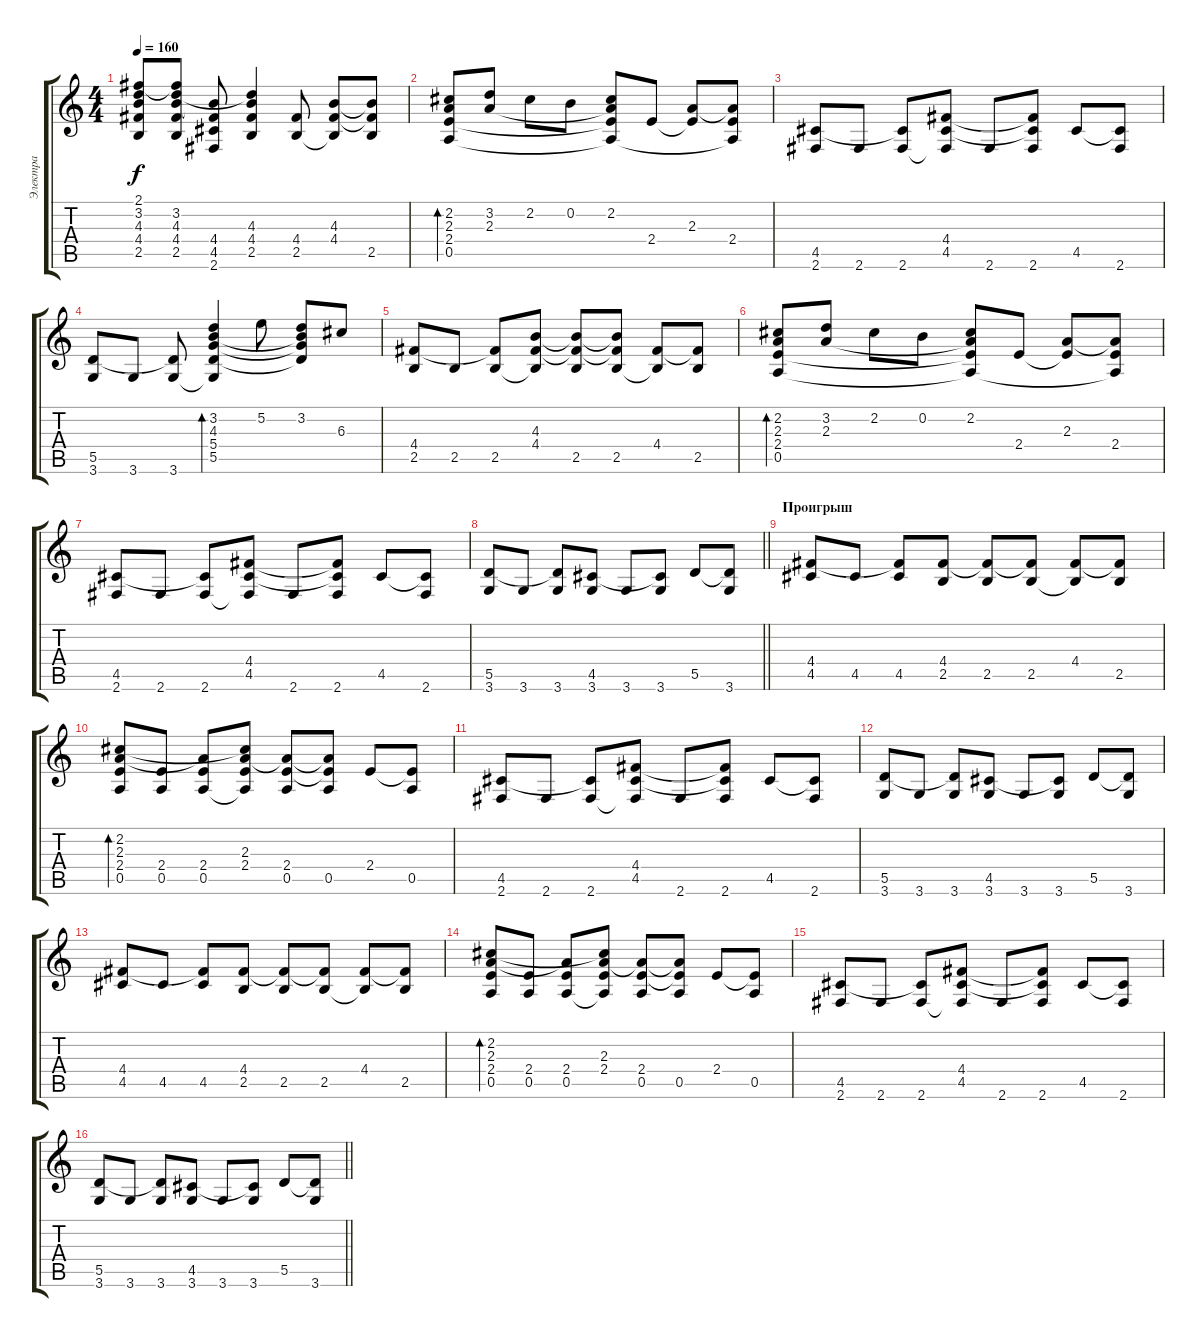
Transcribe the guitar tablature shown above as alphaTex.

\track ("Электра" "Электра") {instrument electricguitarjazz}
\staff {score tabs}
\tuning (E4 B3 G3 D3 A2 E2) {hide}
\ts (4 4)
\tempo 160
\clef g2
\ks c
(2.1 3.2 4.3 4.4 2.5).8{dy f} (2.1{t} 3.2 4.3 4.4 2.5).8 (4.3{t} 4.4 4.5 2.6).8 (3.2{t} 4.3 4.4 2.5).4 (4.4 2.5).8 (4.3 4.4 2.5{t}).8 (4.3{t} 4.4{t} 2.5).8 |
(2.2 2.3 2.4 0.5).8{bd 120} (3.2 2.3).8 2.2.8 0.2.8 (2.2 2.3{t} 2.4{t} 0.5{t}).8 2.4.8 (2.3 2.4{t}).8 (2.3{t} 2.4 0.5{t}).8 |
(4.5 2.6).8 2.6.8 (4.5{t} 2.6).8 (4.4 4.5 2.6{t}).8 2.6.8 (4.4{t} 4.5{t} 2.6).8 4.5.8 (4.5{t} 2.6).8 |
(5.5 3.6).8 3.6.8 (5.5{t} 3.6).8 (3.2 4.3 5.4 5.5 3.6{t}).4{bd 120} 5.2.8 (3.2 4.3{t} 5.4{t} 5.5{t}).8 6.3.8 |
(4.4 2.5).8 2.5.8 (4.4{t} 2.5).8 (4.3 4.4 2.5{t}).8 (4.3{t} 4.4{t} 2.5).8 (4.3{t} 4.4{t} 2.5).8 (4.4 2.5{t}).8 (4.4{t} 2.5).8 |
(2.2 2.3 2.4 0.5).8{bd 120} (3.2 2.3).8 2.2.8 0.2.8 (2.2 2.3{t} 2.4{t} 0.5{t}).8 2.4.8 (2.3 2.4{t}).8 (2.3{t} 2.4 0.5{t}).8 |
(4.5 2.6).8 2.6.8 (4.5{t} 2.6).8 (4.4 4.5 2.6{t}).8 2.6.8 (4.4{t} 4.5{t} 2.6).8 4.5.8 (4.5{t} 2.6).8 |
\barLineRight lightlight
(5.5 3.6).8 3.6.8 (5.5{t} 3.6).8 (4.5 3.6).8 3.6.8 (4.5{t} 3.6).8 5.5.8 (5.5{t} 3.6).8 |
\section ("" "Проигрыш")
(4.4 4.5).8 4.5.8 (4.4{t} 4.5).8 (4.4 2.5).8 (4.4{t} 2.5).8 (4.4{t} 2.5).8 (4.4 2.5{t}).8 (4.4{t} 2.5).8 |
(2.2 2.3 2.4 0.5).8{bd 120} (2.4 0.5).8 (2.3{t} 2.4 0.5).8 (2.2{t} 2.3 2.4 0.5{t}).8 (2.3{t} 2.4 0.5).8 (2.3{t} 2.4{t} 0.5).8 2.4.8 (2.4{t} 0.5).8 |
(4.5 2.6).8 2.6.8 (4.5{t} 2.6).8 (4.4 4.5 2.6{t}).8 2.6.8 (4.4{t} 4.5{t} 2.6).8 4.5.8 (4.5{t} 2.6).8 |
(5.5 3.6).8 3.6.8 (5.5{t} 3.6).8 (4.5 3.6).8 3.6.8 (4.5{t} 3.6).8 5.5.8 (5.5{t} 3.6).8 |
(4.4 4.5).8 4.5.8 (4.4{t} 4.5).8 (4.4 2.5).8 (4.4{t} 2.5).8 (4.4{t} 2.5).8 (4.4 2.5{t}).8 (4.4{t} 2.5).8 |
(2.2 2.3 2.4 0.5).8{bd 120} (2.4 0.5).8 (2.3{t} 2.4 0.5).8 (2.2{t} 2.3 2.4 0.5{t}).8 (2.3{t} 2.4 0.5).8 (2.3{t} 2.4{t} 0.5).8 2.4.8 (2.4{t} 0.5).8 |
(4.5 2.6).8 2.6.8 (4.5{t} 2.6).8 (4.4 4.5 2.6{t}).8 2.6.8 (4.4{t} 4.5{t} 2.6).8 4.5.8 (4.5{t} 2.6).8 |
\barLineRight lightlight
(5.5 3.6).8 3.6.8 (5.5{t} 3.6).8 (4.5 3.6).8 3.6.8 (4.5{t} 3.6).8 5.5.8 (5.5{t} 3.6).8
